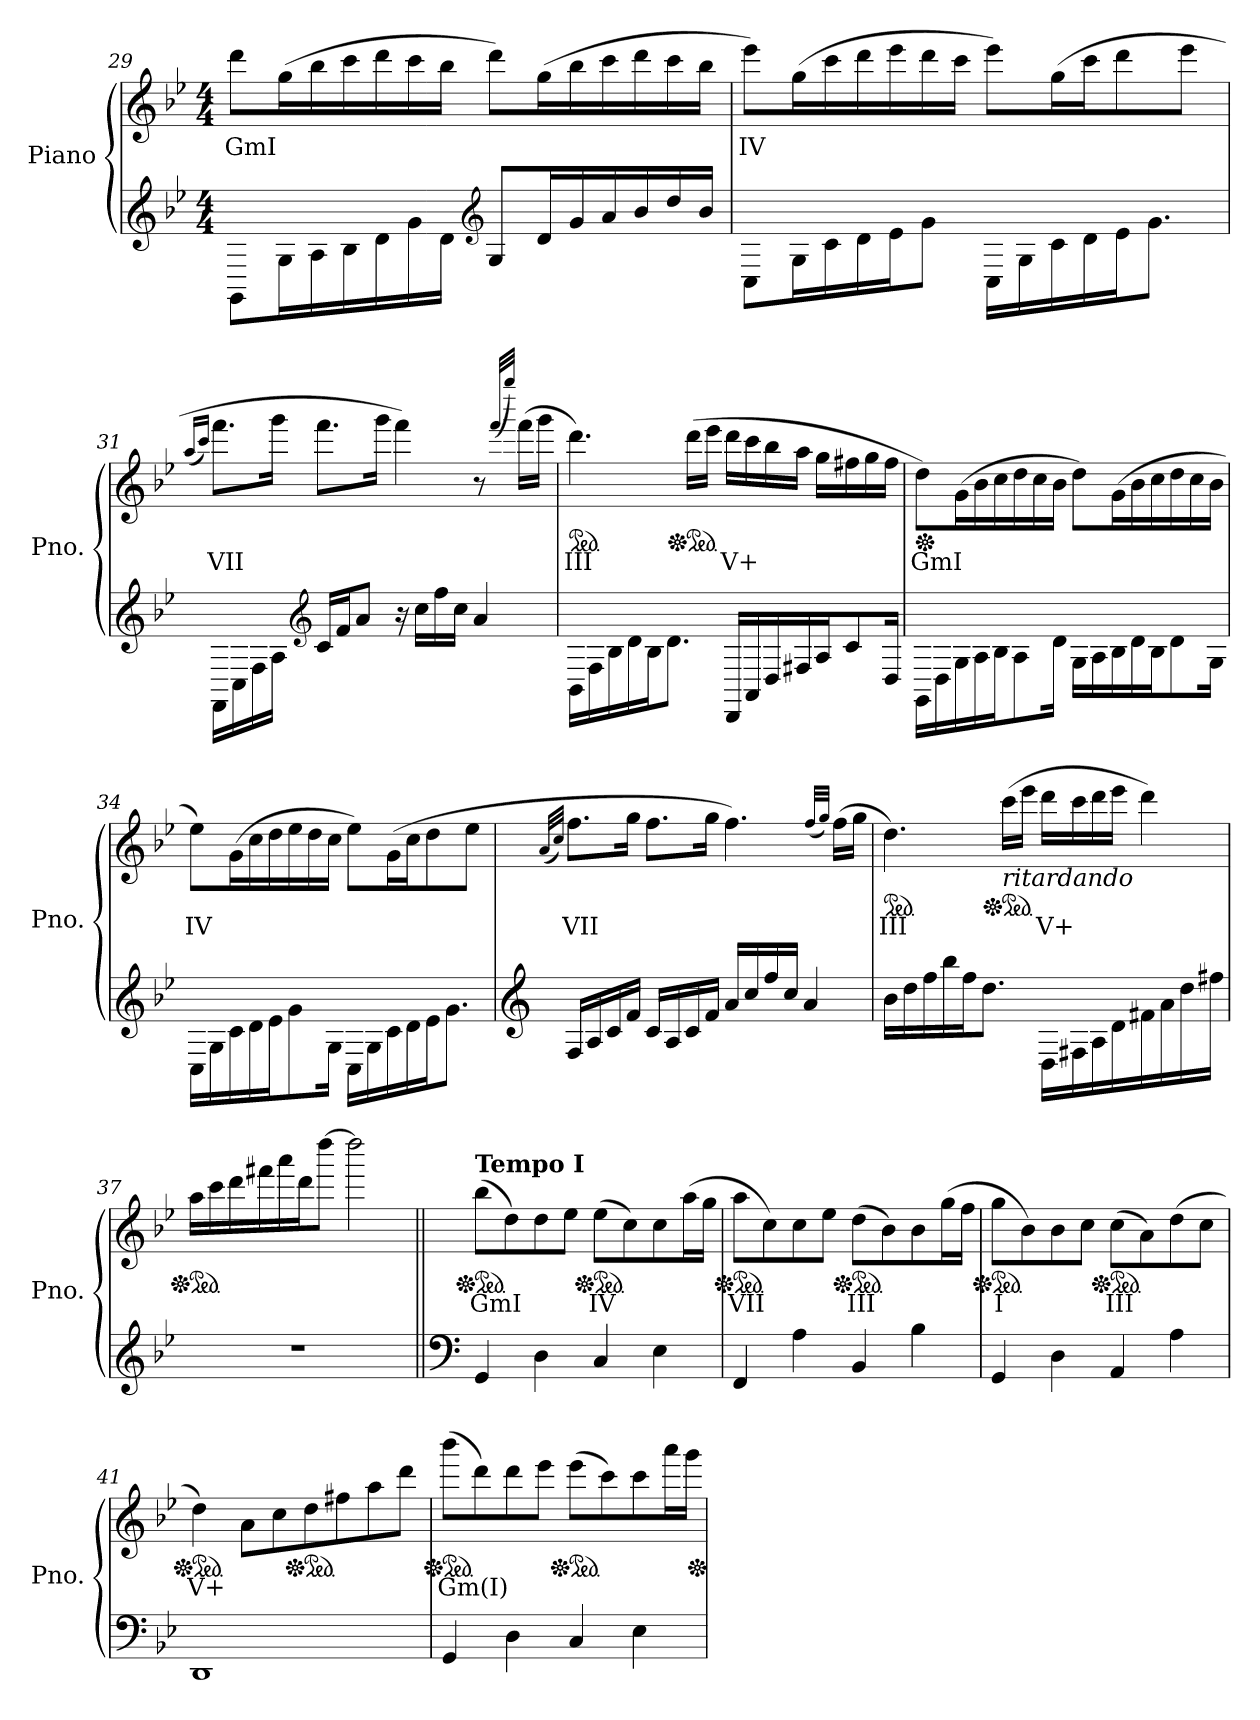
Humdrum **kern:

**kern	**kern	**text
*part1	*part1	*part1
*staff2	*staff1	*staff1
*I"Piano	*	*
*I'Pno.	*	*
!!LO:LB:g=z
*clefG2	*clefG2	*
*k[b-e-]	*k[b-e-]	*
*M4/4	*M4/4	*
=29	=29	=29
!	!	!LO:LY:b
8GG\L	8ddd\L	GmI
16G\L	(>16gg\L	.
16A\	16bb-\	.
16B-\	16ccc\	.
16d\	16ddd\	.
16g\	16ccc\	.
16d\JJ	16bb-\JJ	.
*clefG2	*	*
8G/L	8ddd\L)	.
16d/L	(>16gg\L	.
16g/	16bb-\	.
16a/	16ccc\	.
16b-/	16ddd\	.
16dd/	16ccc\	.
16b-/JJ	16bb-\JJ	.
=30	=30	=30
!	!	!LO:LY:b
8C\L	8eee-\L)	IV
16G\L	(>16gg\L	.
16c\	16ccc\	.
16d\	16ddd\	.
16e-\J	16eee-\	.
8g\J	16ddd\	.
.	16ccc\JJ	.
16C\LL	8eee-\L)	.
16G\	.	.
16c\	(>16gg\L	.
16d\	16ccc\J	.
16e-\J	8ddd\	.
8.g\J	.	.
.	8eee-\J	.
!!LO:PB:g=z
=31	=31	=31
.	(<16qaa/LL	.
.	16qccc/JJ)	.
!	!	!LO:LY:b
16FF\LL	8.fff\L	VII
16C\	.	.
16F\	.	.
16A\JJ	16ggg\Jk	.
*clefG2	*	*
16c/LL	8.fff\L	.
16f/J	.	.
8a/J	.	.
.	16ggg\Jk	.
16r	4fff\)	.
16cc\LL	.	.
16ff\	.	.
16cc\JJ	.	.
4a/	8r	.
.	(<32qfff/LLL	.
.	32qgggg/JJJ)	.
.	(>16fff\LL	.
.	16ggg\JJ	.
=32	=32	=32
*	*ped	*
!	!	!LO:LY:b
16BB-\LL	4.ddd\)	III
16F\	.	.
16B-\	.	.
16d\	.	.
16B-\J	.	.
8.d\J	.	.
*	*Xped	*
*	*ped	*
.	(>16ddd\LL	.
.	16eee-\JJ	.
!	!	!LO:LY:b
16DD/LL	16ddd\LL	V+
16AA/	16ccc\	.
16D/	16bb-\	.
16F#X/	16aa\JJ	.
16A/J	16gg\LL	.
8c/	16ff#X\	.
.	16gg\	.
16D/Jk	16ff#\JJ	.
!!LO:PB:g=z
=33	=33	=33
*	*Xped	*
!	!	!LO:LY:b
16GG\LL	8dd\L)	GmI
16D\	.	.
16G\	(>16g\L	.
16A\	16b-\	.
16B-\J	16cc\	.
8A\	16dd\	.
.	16cc\	.
16d\Jk	16b-\JJ	.
16G\LL	8dd\L)	.
16A\	.	.
16B-\	(>16g\L	.
16d\	16b-\	.
16B-\J	16cc\	.
8d\	16dd\	.
.	16cc\	.
16G\Jk	16b-\JJ	.
=34	=34	=34
!	!	!LO:LY:b
16C\LL	8ee-\L)	IV
16G\	.	.
16c\	(>16g\L	.
16d\	16cc\	.
16e-\J	16dd\	.
8g\	16ee-\	.
.	16dd\	.
16G\Jk	16cc\JJ	.
16C\LL	8ee-\L)	.
16G\	.	.
16c\	(>16g\L	.
16d\	16cc\J	.
16e-\J	8dd\	.
8.g\J	.	.
.	8ee-\J	.
!!LO:LB:g=z
=35	=35	=35
*clefG2	*	*
.	(<32qa/LLL	.
.	32qcc/JJJ)	.
!	!	!LO:LY:b
16F/LL	8.ff\L	VII
16A/	.	.
16c/	.	.
16f/JJ	16gg\Jk	.
16c/LL	8.ff\L	.
16A/	.	.
16c/	.	.
16f/JJ	16gg\Jk	.
16a/LL	4.ff\)	.
16cc/	.	.
16ff/	.	.
16cc/JJ	.	.
4a/	.	.
.	(<32qff/LLL	.
.	32qgg/JJJ)	.
.	(>16ff\LL	.
.	16gg\JJ	.
=36	=36	=36
*	*ped	*
!	!	!LO:LY:b
16b-\LL	4.dd\)	III
16dd\	.	.
16ff\	.	.
16bb-\	.	.
16ff\J	.	.
8.dd\J	.	.
*	*Xped	*
*	*ped	*
!	!LO:TX:b:i:t=ritardando	!
.	(>16ccc\LL	.
.	16eee-\JJ	.
*	*MM75	*
!	!	!LO:LY:b
(>16D\LL	16ddd\LL	V+
16F#X\	16ccc\	.
*	*MM70	*
16A\	16ddd\	.
16d\	16eee-\JJ	.
16f#X\	4ddd\)	.
16a\	.	.
*	*MM65	*
16dd\	.	.
16ff#X\JJ	.	.
!!LO:LB:g=z
=37	=37	=37
*	*Xped	*
*	*ped	*
1r	16aa\LL	.
.	16ccc\	.
*	*MM55	*
.	16ddd\	.
.	16fff#X\	.
.	16aaa\	.
.	16ddd\J	.
.	[8dddd\J	.
.	2dddd\])	.
=38||	=38||	=38||
*clefF4	*	*
*	*Xped	*
*	*ped	*
*	*MM80	*
!	!LO:TX:a:B:t=Tempo I	!
!	!	!LO:LY:b
4GG/	(>8bb-\L	GmI
.	8dd\)	.
4D\	8dd\	.
.	8ee-\J	.
*	*Xped	*
*	*ped	*
!	!	!LO:LY:b
4C/	(>8ee-\L	IV
.	8cc\)	.
4E-\	8cc\	.
.	(>16aa\L	.
.	16gg\JJ	.
=39	=39	=39
*	*Xped	*
*	*ped	*
!	!	!LO:LY:b
4FF/	8aa\L	VII
.	8cc\)	.
4A\	8cc\	.
.	8ee-\J	.
*	*Xped	*
*	*ped	*
!	!	!LO:LY:b
4BB-/	(>8dd\L	III
.	8b-\)	.
4B-\	8b-\	.
.	(>16gg\L	.
.	16ff\JJ	.
!!LO:LB:g=z
=40	=40	=40
*	*Xped	*
*	*ped	*
!	!	!LO:LY:b
4GG/	8gg\L	I
.	8b-\)	.
4D\	8b-\	.
.	8cc\J	.
*	*Xped	*
*	*ped	*
!	!	!LO:LY:b
4AA/	(>8cc\L	III
.	8a\)	.
4A\	(>8dd\	.
.	8cc\J	.
=41	=41	=41
*	*Xped	*
*	*ped	*
!	!	!LO:LY:b
1DD	4dd\)	V+
.	8a\L	.
.	8cc\	.
*	*Xped	*
*	*ped	*
.	8dd\	.
.	8ff#X\	.
.	8aa\	.
.	8ddd\J	.
=42	=42	=42
*	*Xped	*
*	*ped	*
!	!	!LO:LY:b
4GG/	(>8bbb-\L	Gm(I)
.	8ddd\)	.
4D\	8ddd\	.
.	8eee-\J	.
*	*Xped	*
*	*ped	*
4C/	(>8eee-\L	.
.	8ccc\)	.
4E-\	8ccc\	.
.	16aaa\L	.
.	16ggg\JJ	.
*	*Xped	*
=	=	=
*-	*-	*-
